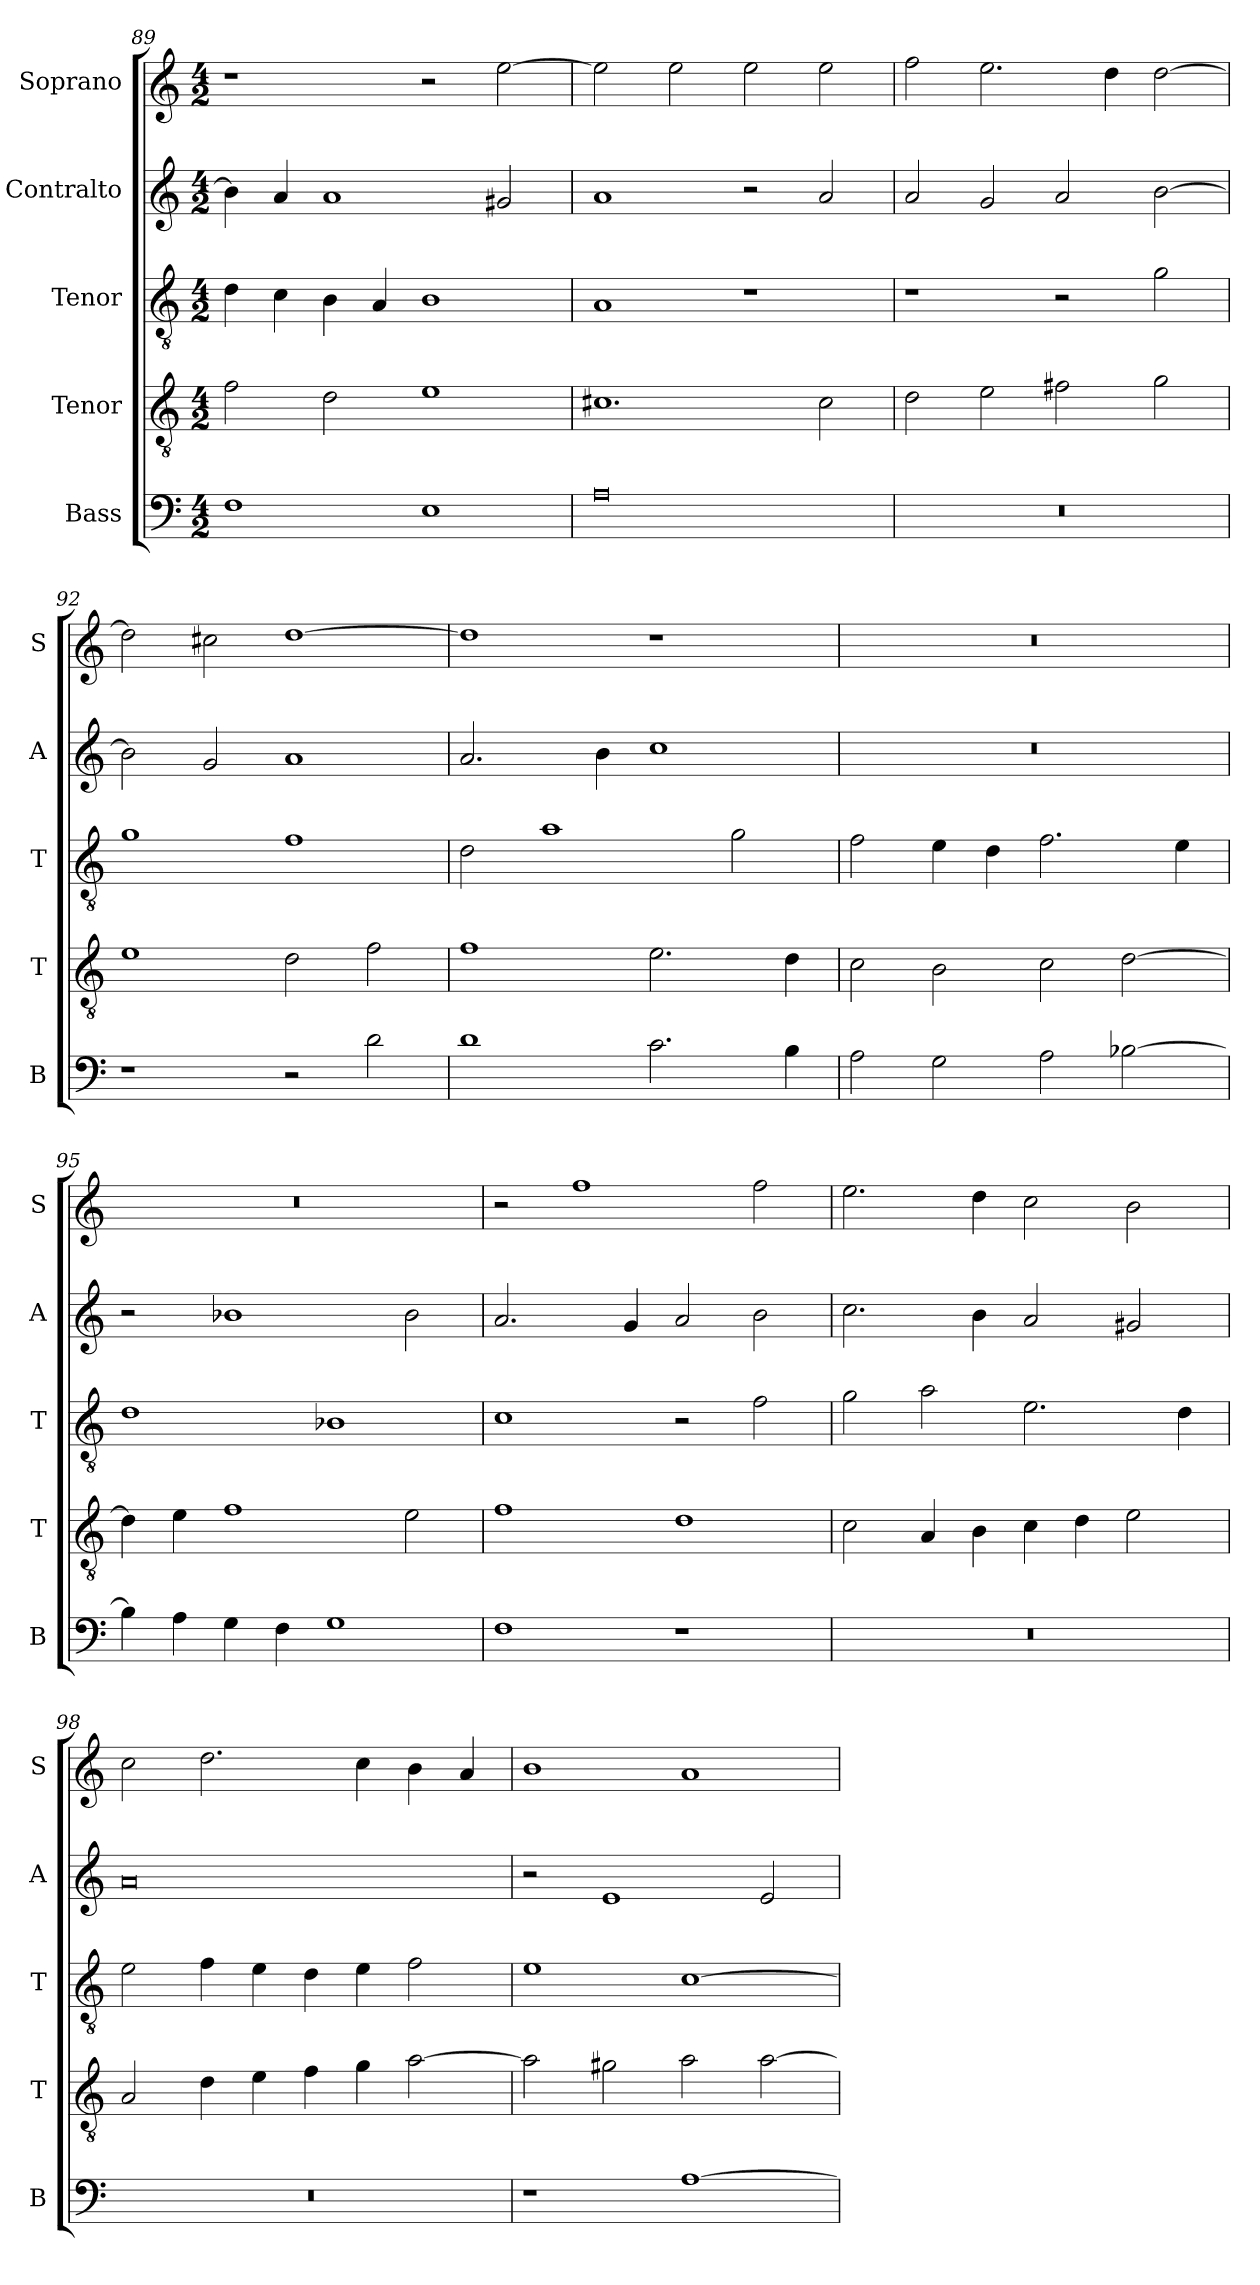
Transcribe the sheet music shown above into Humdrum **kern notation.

**kern	**kern	**kern	**kern	**kern
*part5	*part4	*part3	*part2	*part1
*staff5	*staff4	*staff3	*staff2	*staff1
*I"Bass	*I"Tenor	*I"Tenor	*I"Contralto	*I"Soprano
*I'B	*I'T	*I'T	*I'A	*I'S
*clefF4	*clefGv2	*clefGv2	*clefG2	*clefG2
*k[]	*k[]	*k[]	*k[]	*k[]
*A:aeo	*A:aeo	*A:aeo	*A:aeo	*A:aeo
*M4/2	*M4/2	*M4/2	*M4/2	*M4/2
=89	=89	=89	=89	=89
1F	2f	4d	4b]	1r
.	.	4c	4a	.
.	2d	4B	1a	.
.	.	4A	.	.
1E	1e	1B	.	2r
.	.	.	2g#X	[2ee
=90	=90	=90	=90	=90
0A	1.c#X	1A	1a	2ee]
.	.	.	.	2ee
.	.	1r	2r	2ee
.	2c#	.	2a	2ee
=91	=91	=91	=91	=91
0r	2d	1r	2a	2ff
.	2e	.	2g	2.ee
.	2f#X	2r	2a	.
.	.	.	.	4dd
.	2g	2g	[2b	[2dd
=92	=92	=92	=92	=92
1r	1e	1g	2b]	2dd]
.	.	.	2g	2cc#X
2r	2d	1f	1a	[1dd
2d	2f	.	.	.
=93	=93	=93	=93	=93
1d	1f	2d	2.a	1dd]
.	.	1a	.	.
.	.	.	4b	.
2.c	2.e	.	1cc	1r
.	.	2g	.	.
4B	4d	.	.	.
=94	=94	=94	=94	=94
2A	2c	2f	0r	0r
2G	2B	4e	.	.
.	.	4d	.	.
2A	2c	2.f	.	.
[2B-X	[2d	.	.	.
.	.	4e	.	.
=95	=95	=95	=95	=95
4B-]	4d]	1d	2r	0r
4A	4e	.	.	.
4G	1f	.	1b-X	.
4F	.	.	.	.
1G	.	1B-X	.	.
.	2e	.	2b-	.
=96	=96	=96	=96	=96
1F	1f	1c	2.a	2r
.	.	.	.	1ff
.	.	.	4g	.
1r	1d	2r	2a	.
.	.	2f	2b	2ff
=97	=97	=97	=97	=97
0r	2c	2g	2.cc	2.ee
.	4A	2a	.	.
.	4B	.	4b	4dd
.	4c	2.e	2a	2cc
.	4d	.	.	.
.	2e	.	2g#X	2b
.	.	4d	.	.
=98	=98	=98	=98	=98
0r	2A	2e	0a	2cc
.	4d	4f	.	2.dd
.	4e	4e	.	.
.	4f	4d	.	.
.	4g	4e	.	4cc
.	[2a	2f	.	4b
.	.	.	.	4a
=99	=99	=99	=99	=99
1r	2a]	1e	2r	1b
.	2g#X	.	1e	.
[1A	2a	[1c	.	1a
.	[2a	.	2e	.
=	=	=	=	=
*-	*-	*-	*-	*-
